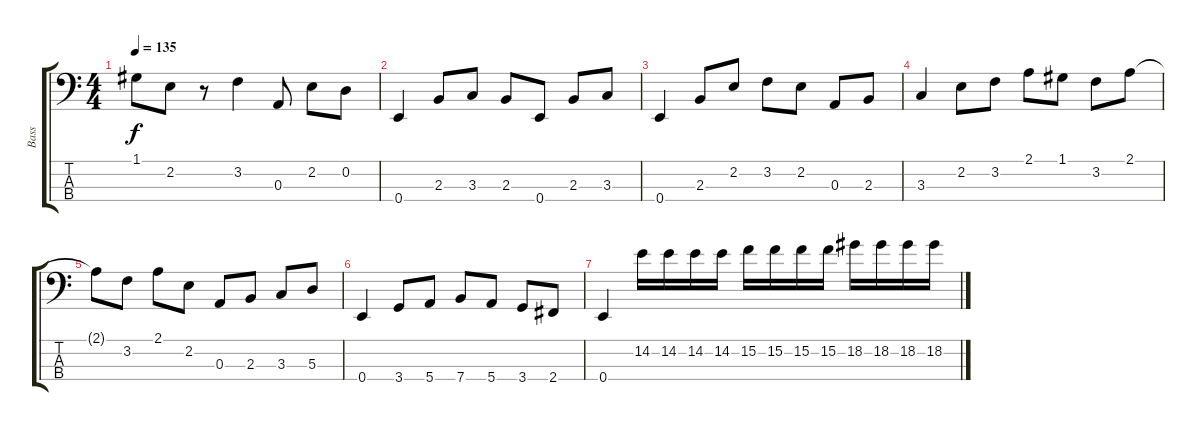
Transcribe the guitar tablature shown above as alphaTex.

\track ("Bass" "Bass") {instrument acousticbass}
\staff {score tabs}
\tuning (G2 D2 A1 E1) {hide}
\ts (4 4)
\tempo 135
\clef f4
\ks c
1.1{t}.8{dy f} 2.2.8 r.8 3.2.4 0.3.8 2.2.8 0.2.8 |
0.4.4 2.3.8 3.3.8 2.3.8 0.4.8 2.3.8 3.3.8 |
0.4.4 2.3.8 2.2.8 3.2.8 2.2.8 0.3.8 2.3.8 |
3.3.4 2.2.8 3.2.8 2.1.8 1.1.8 3.2.8 2.1.8 |
2.1{t}.8 3.2.8 2.1.8 2.2.8 0.3.8 2.3.8 3.3.8 5.3.8 |
0.4.4 3.4.8 5.4.8 7.4.8 5.4.8 3.4.8 2.4.8 |
0.4.4 14.2.16 14.2.16 14.2.16 14.2.16 15.2.16 15.2.16 15.2.16 15.2.16 18.2.16 18.2.16 18.2.16 18.2.16
